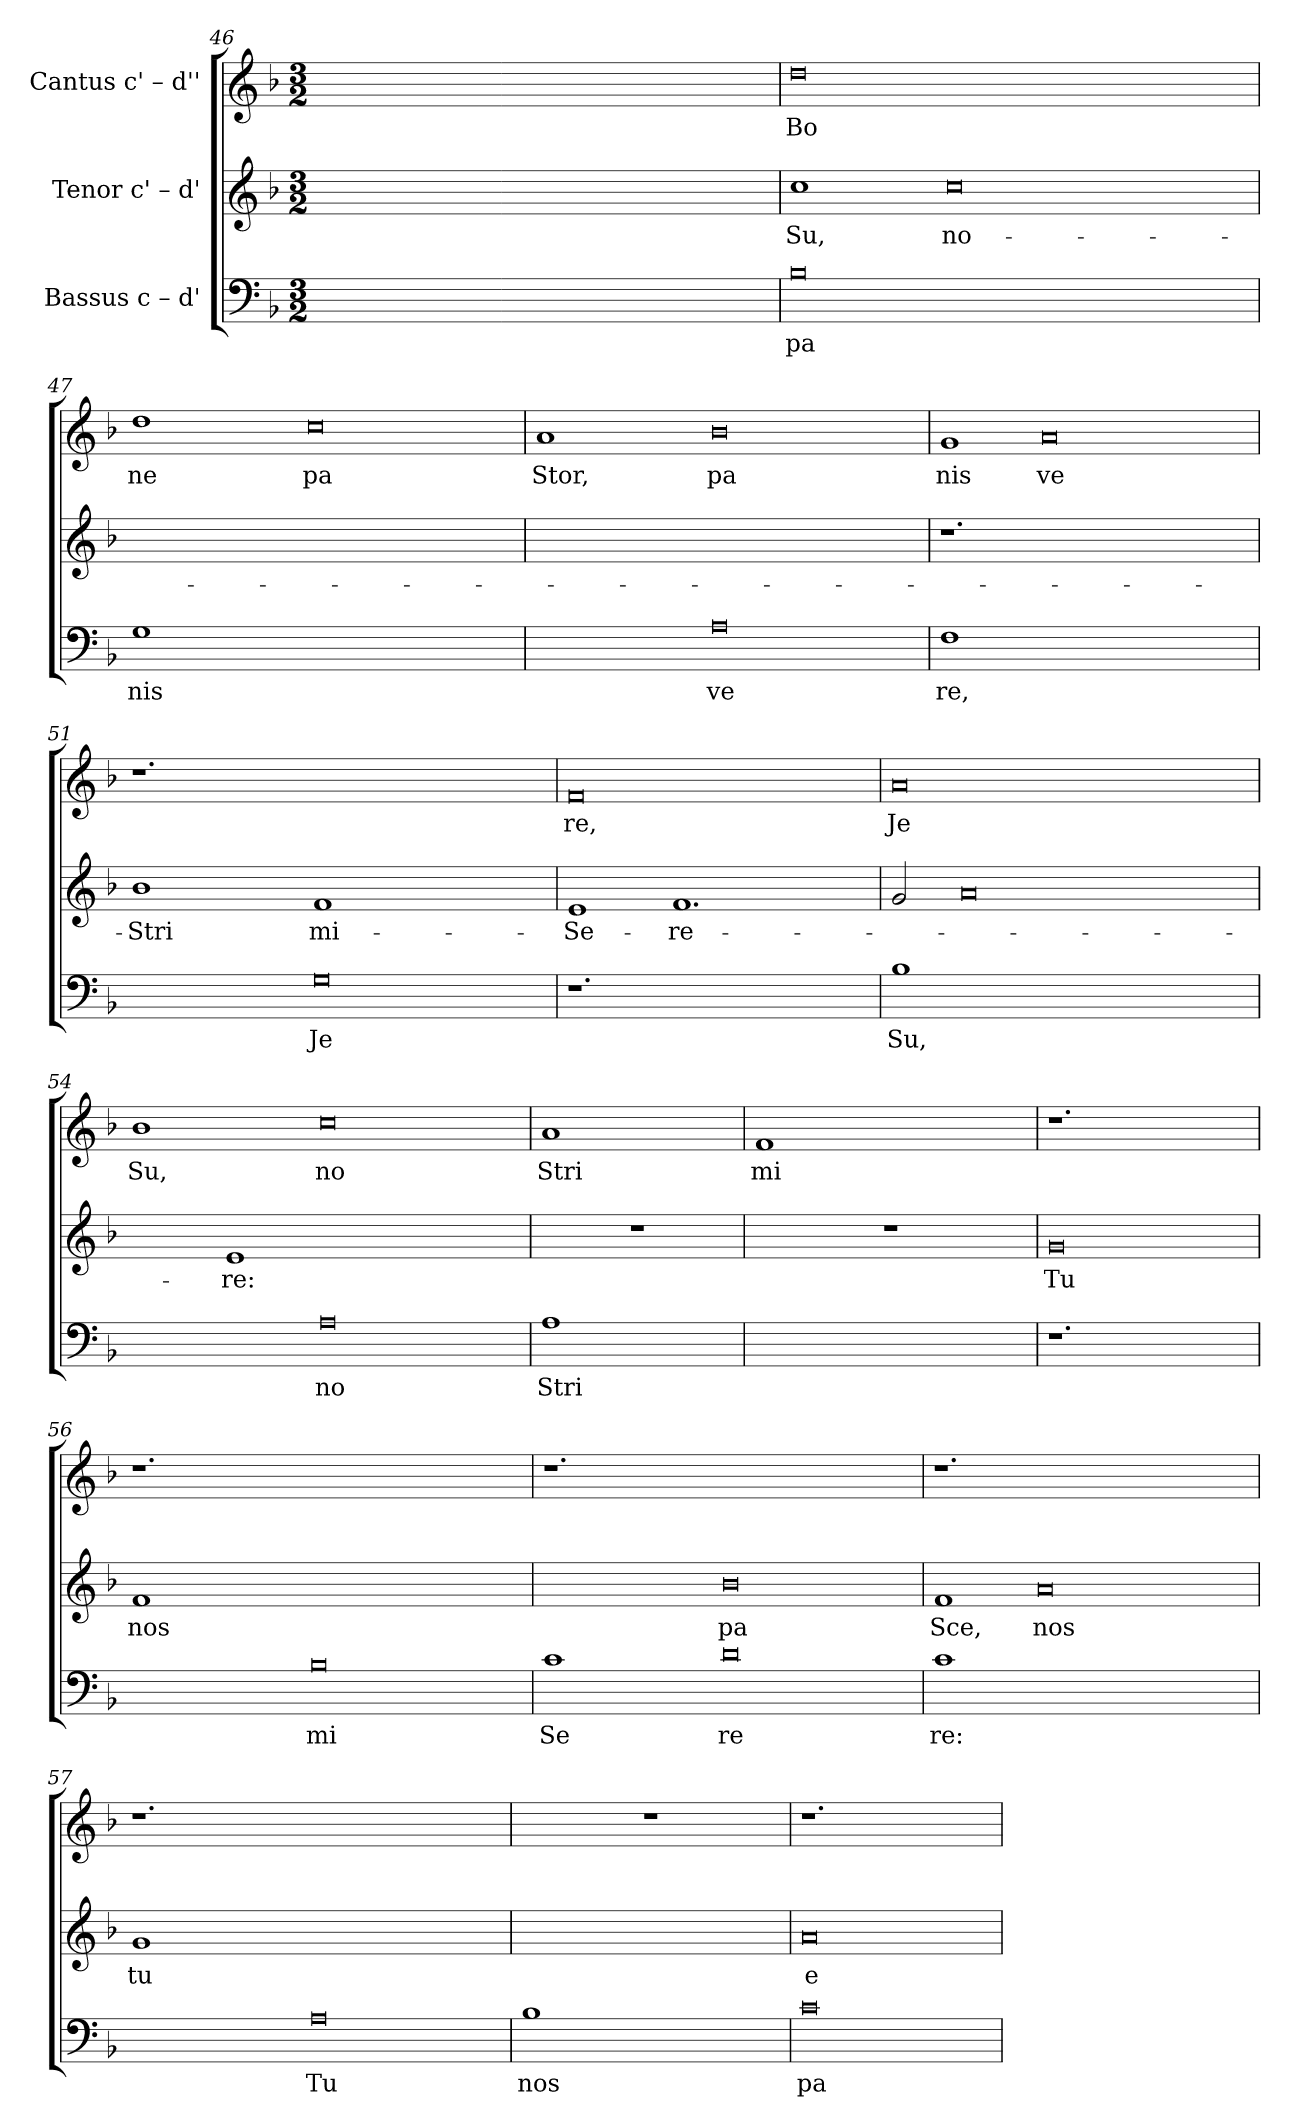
**kern	**text	**kern	**text	**kern	**text
*part3	*part3	*part2	*part2	*part1	*part1
*staff3	*staff3	*staff2	*staff2	*staff1	*staff1
*I"Bassus  c – d'	*	*I"Tenor  c' – d'	*	*I"Cantus  c' – d''	*
!!LO:LB:g=z
*clefF4	*	*clefG2	*	*clefG2	*
*k[b-]	*	*k[b-]	*	*k[b-]	*
*F:	*	*F:	*	*F:	*
*M3/2	*	*M3/2	*	*M3/2	*
=46B	=46B	=46B	=46B	=46B	=46B
4ryy	.	4ryy	.	4ryy	.
4ryy	.	4ryy	.	4ryy	.
4ryy	.	4ryy	.	4ryy	.
4ryy	.	4ryy	.	4ryy	.
4ryy	.	4ryy	.	4ryy	.
4ryy	.	4ryy	.	64ryy	.
.	.	.	.	64ryy	.
.	.	.	.	64ryy	.
.	.	.	.	8ryy	.
.	.	.	.	16ryy	.
.	.	.	.	64ryy	.
!!LO:LB:g=z
=47	=47	=47	=47	=47	=47
!	!LO:LY:b	!	!LO:LY:b	!	!LO:LY:b
0B-	pa	1cc	-Su,	0dd	Bo
!	!	!	!LO:LY:b	!	!
.	.	0cc	no-	.	.
1ryy	.	.	.	1ryy	.
=47A	=47A	=47A	=47A	=47A	=47A
!	!LO:LY:b	!	!	!	!LO:LY:b
1G	nis	4ryy	.	1dd	ne
.	.	4ryy	.	.	.
.	.	4ryy	.	.	.
.	.	4ryy	.	.	.
!	!	!	!	!	!LO:LY:b
4ryy	.	4ryy	.	0cc	pa
4ryy	.	4ryy	.	.	.
1.ryy	.	1.ryy	.	.	.
=49A	=49A	=49A	=49A	=49A	=49A
!	!	!	!	!	!LO:LY:b
4ryy	.	4ryy	.	1a	Stor,
4ryy	.	4ryy	.	.	.
4ryy	.	4ryy	.	.	.
4ryy	.	4ryy	.	.	.
!	!LO:LY:b	!	!	!	!LO:LY:b
0A	ve	4ryy	.	0b-	pa
.	.	4ryy	.	.	.
.	.	1.ryy	.	.	.
=50A	=50A	=50A	=50A	=50A	=50A
!	!LO:LY:b	!	!	!	!LO:LY:b
1F	re,	1.r	.	1g	nis
!	!	!	!	!	!LO:LY:b
4ryy	.	.	.	0a	ve
4ryy	.	.	.	.	.
1.ryy	.	1.ryy	.	.	.
!!LO:LB:g=z
=51A	=51A	=51A	=51A	=51A	=51A
!	!	!	!LO:LY:b	!	!
4ryy	.	1b-	-Stri	1.r	.
4ryy	.	.	.	.	.
4ryy	.	.	.	.	.
4ryy	.	.	.	.	.
!	!LO:LY:b	!	!LO:LY:b	!	!
0G	Je	1f	mi-	.	.
.	.	.	.	1.ryy	.
.	.	1ryy	.	.	.
!!LO:LB:g=z
=52	=52	=52	=52	=52	=52
!	!	!	!LO:LY:b	!	!LO:LY:b
1.r	.	1e	-Se-	0f	re,
!	!	!	!LO:LY:b	!	!
.	.	1.f	-re-	.	.
1ryy	.	.	.	.	.
.	.	.	.	2ryy	.
!!LO:LB:g=z
=53	=53	=53	=53	=53	=53
!	!LO:LY:b	!	!	!	!LO:LY:b
1B-	Su,	2g/	.	0a	Je
.	.	0a	.	.	.
4ryy	.	.	.	.	.
4ryy	.	.	.	.	.
1ryy	.	.	.	.	.
.	.	.	.	2ryy	.
=54	=54	=54	=54	=54	=54
!	!	!	!	!	!LO:LY:b
4ryy	.	4ryy	.	1b-	Su,
4ryy	.	4ryy	.	.	.
!	!	!	!LO:LY:b	!	!
4ryy	.	1e	-re:	.	.
4ryy	.	.	.	.	.
!	!LO:LY:b	!	!	!	!LO:LY:b
0A	no	.	.	0cc	no
.	.	1.ryy	.	.	.
=55	=55	=55	=55	=55	=55
!	!LO:LY:b	!	!	!	!LO:LY:b
1A	Stri	1.r	.	1a	Stri
4ryy	.	.	.	2ryy	.
4ryy	.	.	.	.	.
!!LO:LB:g=z
=56	=56	=56	=56	=56	=56
!	!	!	!	!	!LO:LY:b
4ryy	.	1.r	.	1f	mi
4ryy	.	.	.	.	.
4ryy	.	.	.	.	.
4ryy	.	.	.	.	.
4ryy	.	.	.	2ryy	.
4ryy	.	.	.	.	.
!!LO:LB:g=z
=56A	=56A	=56A	=56A	=56A	=56A
!	!	!	!LO:LY:b	!	!
1.r	.	0g	Tu	1.r	.
2ryy	.	.	.	2ryy	.
!!LO:LB:g=z
=56B	=56B	=56B	=56B	=56B	=56B
!	!	!	!LO:LY:b	!	!
4ryy	.	1f	nos	1.r	.
4ryy	.	.	.	.	.
4ryy	.	.	.	.	.
4ryy	.	.	.	.	.
!	!LO:LY:b	!	!	!	!
0B-	mi	4ryy	.	.	.
.	.	4ryy	.	.	.
.	.	1.ryy	.	1.ryy	.
=57A	=57A	=57A	=57A	=57A	=57A
!	!LO:LY:b	!	!	!	!
1c	Se	4ryy	.	1.r	.
.	.	4ryy	.	.	.
.	.	4ryy	.	.	.
.	.	4ryy	.	.	.
!	!LO:LY:b	!	!LO:LY:b	!	!
0d	re	0b-	pa	.	.
.	.	.	.	1.ryy	.
=57B	=57B	=57B	=57B	=57B	=57B
!	!LO:LY:b	!	!LO:LY:b	!	!
1c	re:	1f	Sce,	1.r	.
!	!	!	!LO:LY:b	!	!
4ryy	.	0a	nos	.	.
4ryy	.	.	.	.	.
1.ryy	.	.	.	1.ryy	.
=57C	=57C	=57C	=57C	=57C	=57C
!	!	!	!LO:LY:b	!	!
4ryy	.	1g	tu	1.r	.
4ryy	.	.	.	.	.
4ryy	.	.	.	.	.
4ryy	.	.	.	.	.
!	!LO:LY:b	!	!	!	!
0A	Tu	0ryy	.	.	.
.	.	.	.	1.ryy	.
!!LO:LB:g=z
=58A	=58A	=58A	=58A	=58A	=58A
!	!LO:LY:b	!	!	!	!
1B-	nos	4ryy	.	1.r	.
.	.	4ryy	.	.	.
.	.	4ryy	.	.	.
.	.	4ryy	.	.	.
2ryy	.	4ryy	.	.	.
.	.	4ryy	.	.	.
!!LO:LB:g=z
=58B	=58B	=58B	=58B	=58B	=58B
!	!LO:LY:b	!	!LO:LY:b	!	!
0c	pa	0a	e	1.r	.
.	.	.	.	2ryy	.
=	=	=	=	=	=
*-	*-	*-	*-	*-	*-
